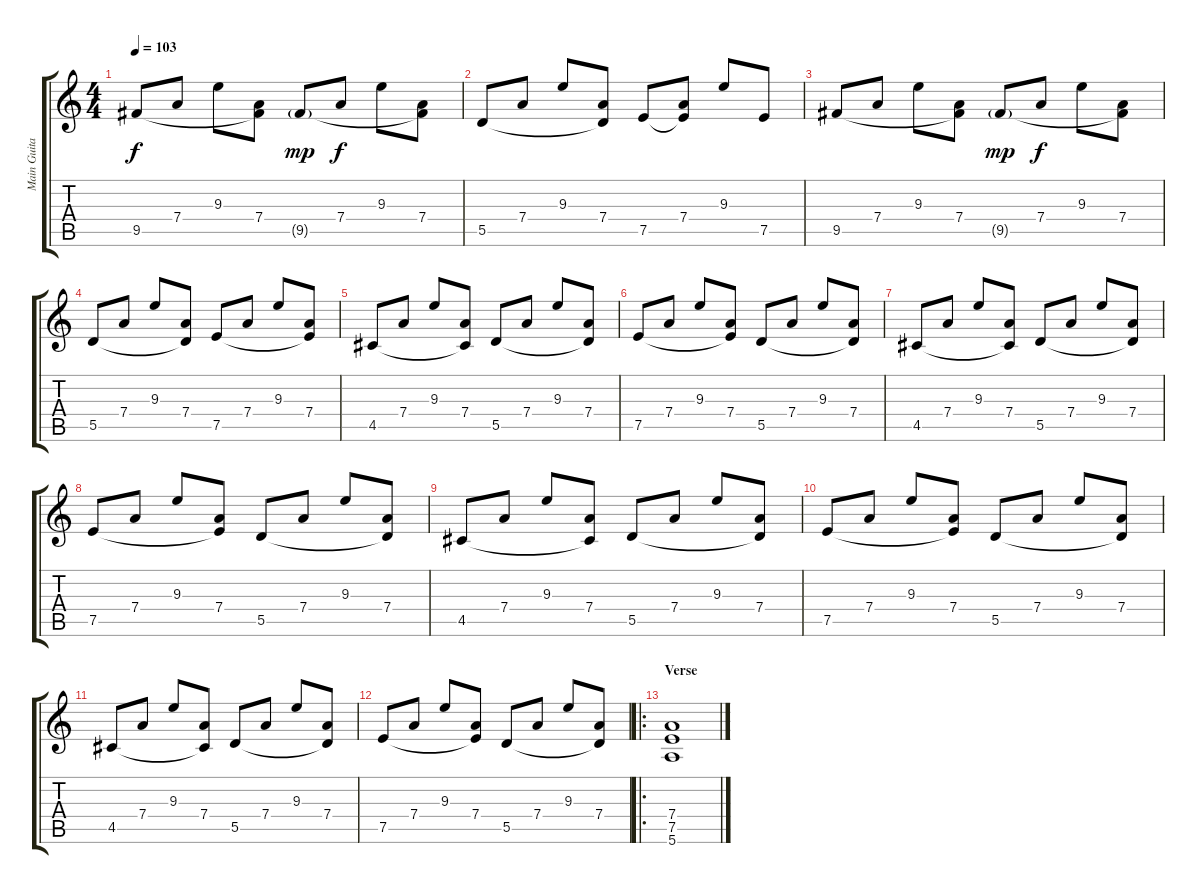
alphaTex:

\track ("Main Guitar" "Main Guita") {instrument electricguitarjazz}
\staff {score tabs}
\tuning (E4 B3 G3 D3 A2 E2) {hide}
\ts (4 4)
\tempo 103
\clef g2
\ks c
9.5.8{dy f} 7.4.8 9.3.8 (7.4 9.5{t}).8 9.5{g}.8{dy mp} 7.4.8{dy f} 9.3.8 (7.4 9.5{t}).8 |
5.5.8 7.4.8 9.3.8 (7.4 5.5{t}).8 7.5.8 (7.4 7.5{t}).8 9.3.8 7.5.8 |
9.5.8 7.4.8 9.3.8 (7.4 9.5{t}).8 9.5{g}.8{dy mp} 7.4.8{dy f} 9.3.8 (7.4 9.5{t}).8 |
5.5.8 7.4.8 9.3.8 (7.4 5.5{t}).8 7.5.8 7.4.8 9.3.8 (7.4 7.5{t}).8 |
4.5.8 7.4.8 9.3.8 (7.4 4.5{t}).8 5.5.8 7.4.8 9.3.8 (7.4 5.5{t}).8 |
7.5.8 7.4.8 9.3.8 (7.4 7.5{t}).8 5.5.8 7.4.8 9.3.8 (7.4 5.5{t}).8 |
4.5.8 7.4.8 9.3.8 (7.4 4.5{t}).8 5.5.8 7.4.8 9.3.8 (7.4 5.5{t}).8 |
7.5.8 7.4.8 9.3.8 (7.4 7.5{t}).8 5.5.8 7.4.8 9.3.8 (7.4 5.5{t}).8 |
4.5.8 7.4.8 9.3.8 (7.4 4.5{t}).8 5.5.8 7.4.8 9.3.8 (7.4 5.5{t}).8 |
7.5.8 7.4.8 9.3.8 (7.4 7.5{t}).8 5.5.8 7.4.8 9.3.8 (7.4 5.5{t}).8 |
4.5.8 7.4.8 9.3.8 (7.4 4.5{t}).8 5.5.8 7.4.8 9.3.8 (7.4 5.5{t}).8 |
7.5.8 7.4.8 9.3.8 (7.4 7.5{t}).8 5.5.8 7.4.8 9.3.8 (7.4 5.5{t}).8 |
\ro
\section ("" "Verse")
(7.4 7.5 5.6).1
